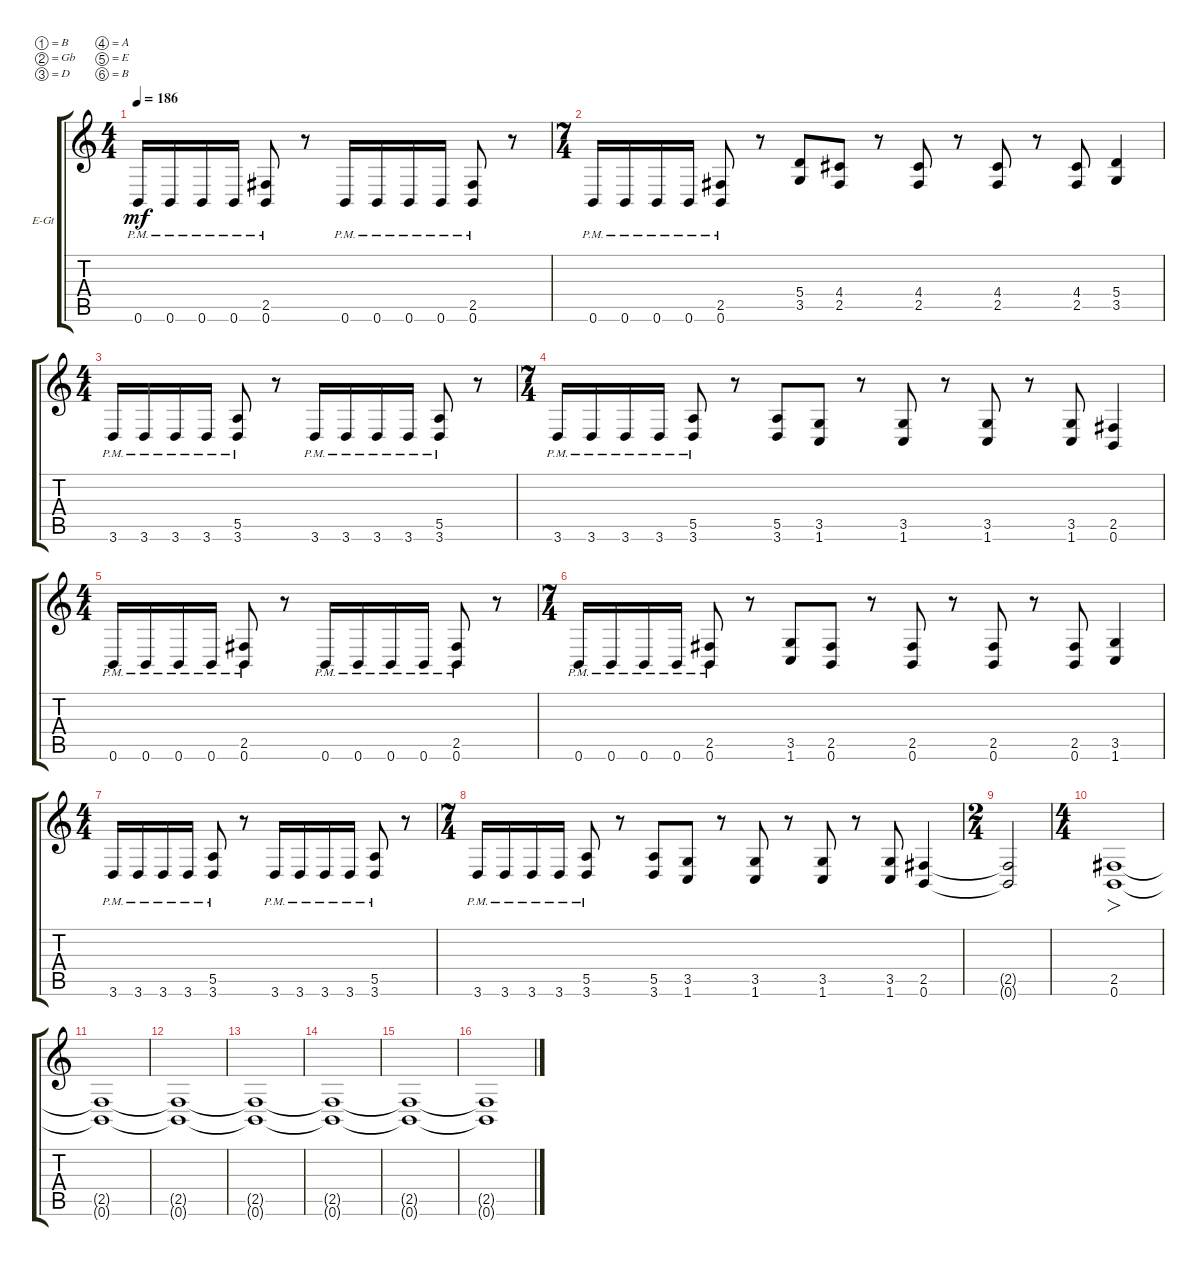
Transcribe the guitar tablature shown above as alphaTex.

\bracketExtendMode groupsimilarinstruments
\firstSystemTrackNameOrientation horizontal
\otherSystemsTrackNameOrientation horizontal
\track ("Electric Guitar 1" "E-Gt") {instrument distortionguitar}
\staff {score tabs}
\tuning (B3 Gb3 D3 A2 E2 B1)
\ts (4 4)
\tempo 186
\clef g2
\ks c
0.6{pm}.16{dy mf} 0.6{pm}.16 0.6{pm}.16 0.6{pm}.16 (0.6{pm} 2.5{pm}).8 r.8 0.6{pm}.16 0.6{pm}.16 0.6{pm}.16 0.6{pm}.16 (0.6{pm} 2.5{pm}).8 r.8 |
\ts (7 4)
0.6{pm}.16 0.6{pm}.16 0.6{pm}.16 0.6{pm}.16 (0.6{pm} 2.5{pm}).8 r.8 (5.4 3.5).8 (2.5 4.4).8 r.8 (2.5 4.4).8 r.8 (2.5 4.4).8 r.8 (2.5 4.4).8 (3.5 5.4).4 |
\ts (4 4)
3.6{pm}.16 3.6{pm}.16 3.6{pm}.16 3.6{pm}.16 (5.5{pm} 3.6{pm}).8 r.8 3.6{pm}.16 3.6{pm}.16 3.6{pm}.16 3.6{pm}.16 (5.5{pm} 3.6{pm}).8 r.8 |
\ts (7 4)
3.6{pm}.16 3.6{pm}.16 3.6{pm}.16 3.6{pm}.16 (5.5{pm} 3.6{pm}).8 r.8 (5.5 3.6).8 (3.5 1.6).8 r.8 (3.5 1.6).8 r.8 (3.5 1.6).8 r.8 (3.5 1.6).8 (2.5 0.6).4 |
\ts (4 4)
0.6{pm}.16 0.6{pm}.16 0.6{pm}.16 0.6{pm}.16 (0.6{pm} 2.5{pm}).8 r.8 0.6{pm}.16 0.6{pm}.16 0.6{pm}.16 0.6{pm}.16 (0.6{pm} 2.5{pm}).8 r.8 |
\ts (7 4)
0.6{pm}.16 0.6{pm}.16 0.6{pm}.16 0.6{pm}.16 (0.6{pm} 2.5{pm}).8 r.8 (3.5 1.6).8 (2.5 0.6).8 r.8 (2.5 0.6).8 r.8 (2.5 0.6).8 r.8 (2.5 0.6).8 (3.5 1.6).4 |
\ts (4 4)
3.6{pm}.16 3.6{pm}.16 3.6{pm}.16 3.6{pm}.16 (5.5{pm} 3.6{pm}).8 r.8 3.6{pm}.16 3.6{pm}.16 3.6{pm}.16 3.6{pm}.16 (5.5{pm} 3.6{pm}).8 r.8 |
\ts (7 4)
3.6{pm}.16 3.6{pm}.16 3.6{pm}.16 3.6{pm}.16 (5.5{pm} 3.6{pm}).8 r.8 (5.5 3.6).8 (3.5 1.6).8 r.8 (3.5 1.6).8 r.8 (3.5 1.6).8 r.8 (3.5 1.6).8 (2.5 0.6).4 |
\ts (2 4)
(0.6{t} 2.5{t}).2 |
\ts (4 4)
(0.6 2.5).1{fo} |
(2.5{t} 0.6{t}).1 |
(0.6{t} 2.5{t}).1 |
(2.5{t} 0.6{t}).1 |
(0.6{t} 2.5{t}).1 |
(2.5{t} 0.6{t}).1 |
(0.6{t} 2.5{t}).1
